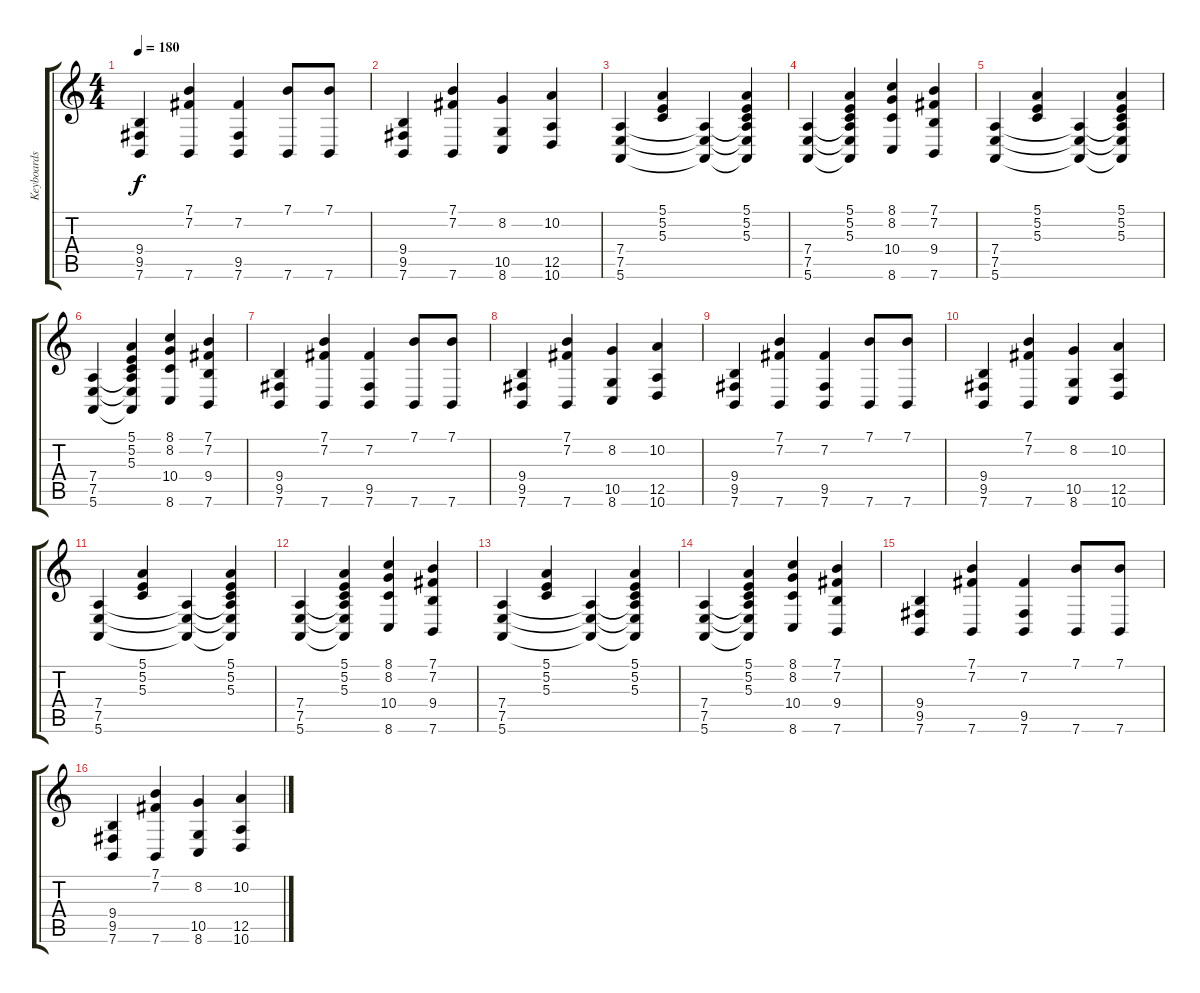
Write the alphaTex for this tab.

\track ("Keyboards" "Keyboards") {instrument drawbarorgan}
\staff {score tabs}
\tuning (E4 B3 G3 D3 A2 E2) {hide}
\ts (4 4)
\tempo 180
\clef g2
\ks c
(9.4 9.5 7.6).4{dy f} (7.1 7.2 7.6).4 (7.2 9.5 7.6).4 (7.1 7.6).8 (7.1 7.6).8 |
(9.4 9.5 7.6).4 (7.1 7.2 7.6).4 (8.2 10.5 8.6).4 (10.2 12.5 10.6).4 |
(7.4 7.5 5.6).4 (5.1 5.2 5.3).4 (7.4{t} 7.5{t} 5.6{t}).4 (5.1 5.2 5.3 7.4{t} 7.5{t} 5.6{t}).4 |
(7.4 7.5 5.6).4 (5.1 5.2 5.3 7.4{t} 7.5{t} 5.6{t}).4 (8.1 8.2 10.4 8.6).4 (7.1 7.2 9.4 7.6).4 |
(7.4 7.5 5.6).4 (5.1 5.2 5.3).4 (7.4{t} 7.5{t} 5.6{t}).4 (5.1 5.2 5.3 7.4{t} 7.5{t} 5.6{t}).4 |
(7.4 7.5 5.6).4 (5.1 5.2 5.3 7.4{t} 7.5{t} 5.6{t}).4 (8.1 8.2 10.4 8.6).4 (7.1 7.2 9.4 7.6).4 |
(9.4 9.5 7.6).4 (7.1 7.2 7.6).4 (7.2 9.5 7.6).4 (7.1 7.6).8 (7.1 7.6).8 |
(9.4 9.5 7.6).4 (7.1 7.2 7.6).4 (8.2 10.5 8.6).4 (10.2 12.5 10.6).4 |
(9.4 9.5 7.6).4 (7.1 7.2 7.6).4 (7.2 9.5 7.6).4 (7.1 7.6).8 (7.1 7.6).8 |
(9.4 9.5 7.6).4 (7.1 7.2 7.6).4 (8.2 10.5 8.6).4 (10.2 12.5 10.6).4 |
(7.4 7.5 5.6).4 (5.1 5.2 5.3).4 (7.4{t} 7.5{t} 5.6{t}).4 (5.1 5.2 5.3 7.4{t} 7.5{t} 5.6{t}).4 |
(7.4 7.5 5.6).4 (5.1 5.2 5.3 7.4{t} 7.5{t} 5.6{t}).4 (8.1 8.2 10.4 8.6).4 (7.1 7.2 9.4 7.6).4 |
(7.4 7.5 5.6).4 (5.1 5.2 5.3).4 (7.4{t} 7.5{t} 5.6{t}).4 (5.1 5.2 5.3 7.4{t} 7.5{t} 5.6{t}).4 |
(7.4 7.5 5.6).4 (5.1 5.2 5.3 7.4{t} 7.5{t} 5.6{t}).4 (8.1 8.2 10.4 8.6).4 (7.1 7.2 9.4 7.6).4 |
(9.4 9.5 7.6).4 (7.1 7.2 7.6).4 (7.2 9.5 7.6).4 (7.1 7.6).8 (7.1 7.6).8 |
(9.4 9.5 7.6).4 (7.1 7.2 7.6).4 (8.2 10.5 8.6).4 (10.2 12.5 10.6).4
